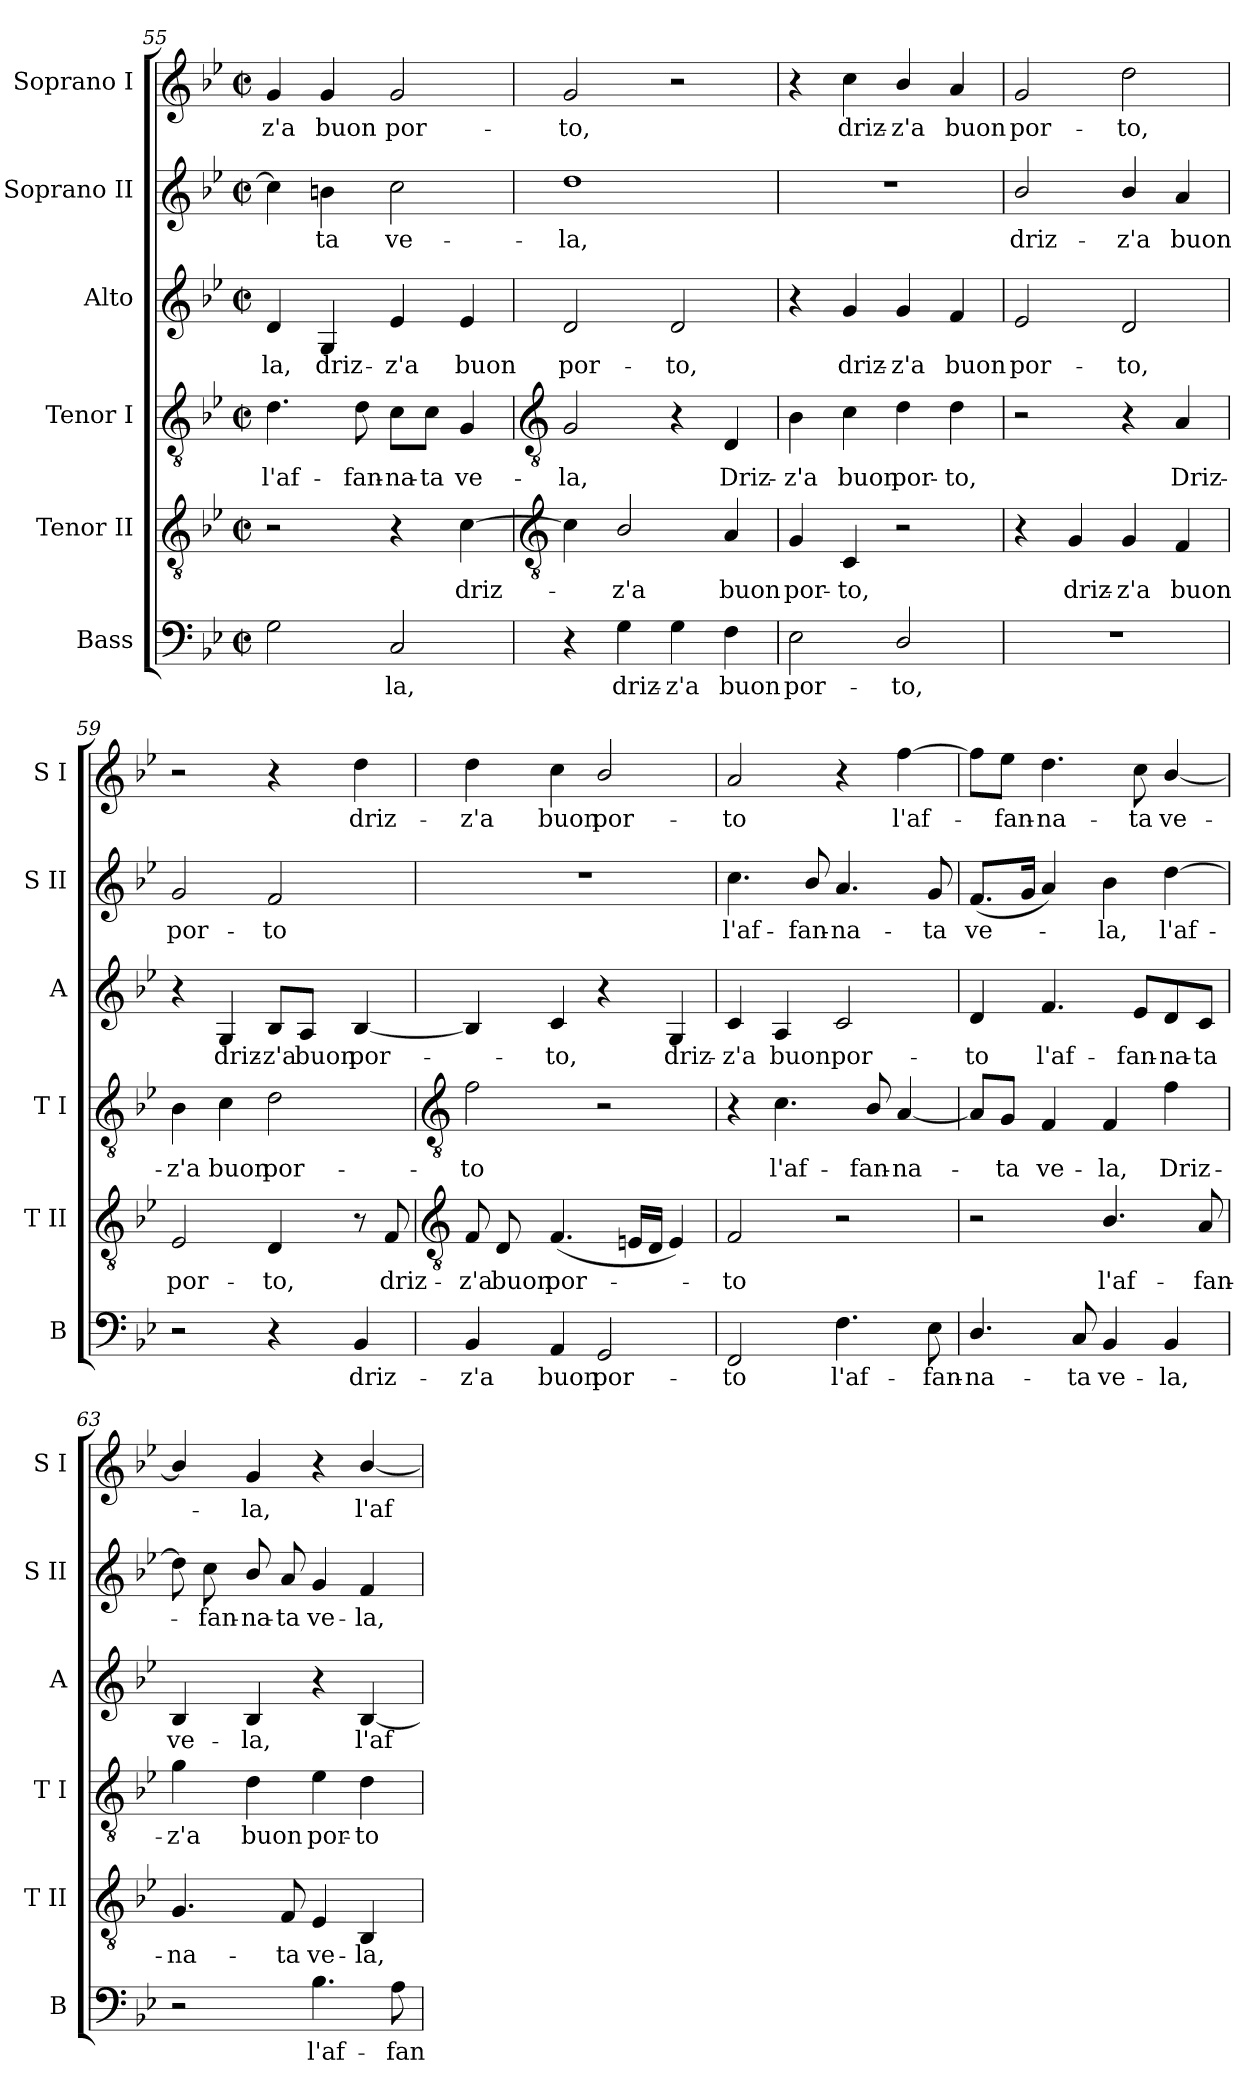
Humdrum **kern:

**kern	**text	**kern	**text	**kern	**text	**kern	**text	**kern	**text	**kern	**text
*part6	*part6	*part5	*part5	*part4	*part4	*part3	*part3	*part2	*part2	*part1	*part1
*staff6	*staff6	*staff5	*staff5	*staff4	*staff4	*staff3	*staff3	*staff2	*staff2	*staff1	*staff1
*I"Bass	*	*I"Tenor II	*	*I"Tenor I	*	*I"Alto	*	*I"Soprano II	*	*I"Soprano I	*
*I'B	*	*I'T II	*	*I'T I	*	*I'A	*	*I'S II	*	*I'S I	*
*clefF4	*	*clefGv2	*	*clefGv2	*	*clefG2	*	*clefG2	*	*clefG2	*
*k[b-e-]	*	*k[b-e-]	*	*k[b-e-]	*	*k[b-e-]	*	*k[b-e-]	*	*k[b-e-]	*
*B-:	*	*B-:	*	*B-:	*	*B-:	*	*B-:	*	*B-:	*
*M2/2	*	*M2/2	*	*M2/2	*	*M2/2	*	*M2/2	*	*M2/2	*
*met(c|)	*	*met(c|)	*	*met(c|)	*	*met(c|)	*	*met(c|)	*	*met(c|)	*
=55	=55	=55	=55	=55	=55	=55	=55	=55	=55	=55	=55
!	!	!	!	!	!LO:LY:b	!	!LO:LY:b	!	!	!	!LO:LY:b
2G	.	2r	.	4.d	l'af-	4d	-la,	4cc]	.	4g	-z'a
!	!	!	!	!	!	!	!LO:LY:b	!	!LO:LY:b	!	!LO:LY:b
.	.	.	.	.	.	4G	driz-	4bn	ta	4g	buon
!	!	!	!	!	!LO:LY:b	!	!	!	!	!	!
.	.	.	.	8d	-fan-	.	.	.	.	.	.
!	!LO:LY:b	!	!	!	!LO:LY:b	!	!LO:LY:b	!	!LO:LY:b	!	!LO:LY:b
2C	la,	4r	.	8c\L	-na-	4e-	-z'a	2cc	ve-	2g	por-
!	!	!	!	!	!LO:LY:b	!	!	!	!	!	!
.	.	.	.	8c\J	-ta	.	.	.	.	.	.
!	!	!	!LO:LY:b	!	!LO:LY:b	!	!LO:LY:b	!	!	!	!
.	.	[4c	driz-	4G	ve-	4e-	buon	.	.	.	.
!!LO:LB:g=z
=56	=56	=56	=56	=56	=56	=56	=56	=56	=56	=56	=56
*	*	*clefGv2	*	*clefGv2	*	*	*	*	*	*	*
!	!	!	!	!	!LO:LY:b	!	!LO:LY:b	!	!LO:LY:b	!	!LO:LY:b
4r	.	4c]	.	2G	-la,	2d	por-	1dd	-la,	2g	-to,
!	!LO:LY:b	!	!LO:LY:b	!	!	!	!	!	!	!	!
4G	driz-	2B-/	z'a	.	.	.	.	.	.	.	.
!	!LO:LY:b	!	!	!	!	!	!LO:LY:b	!	!	!	!
4G	-z'a	.	.	4r	.	2d	-to,	.	.	2r	.
!	!LO:LY:b	!	!LO:LY:b	!	!LO:LY:b	!	!	!	!	!	!
4F	buon	4A	buon	4D	Driz-	.	.	.	.	.	.
=57	=57	=57	=57	=57	=57	=57	=57	=57	=57	=57	=57
!	!LO:LY:b	!	!LO:LY:b	!	!LO:LY:b	!	!	!	!	!	!
2E-	por-	4G	por-	4B-	-z'a	4r	.	1r	.	4r	.
!	!	!	!LO:LY:b	!	!LO:LY:b	!	!LO:LY:b	!	!	!	!LO:LY:b
.	.	4C	-to,	4c	buon	4g	driz-	.	.	4cc	driz-
!	!LO:LY:b	!	!	!	!LO:LY:b	!	!LO:LY:b	!	!	!	!LO:LY:b
2D/	-to,	2r	.	4d	por-	4g	-z'a	.	.	4b-/	-z'a
!	!	!	!	!	!LO:LY:b	!	!LO:LY:b	!	!	!	!LO:LY:b
.	.	.	.	4d	-to,	4f	buon	.	.	4a	buon
=58	=58	=58	=58	=58	=58	=58	=58	=58	=58	=58	=58
!	!	!	!	!	!	!	!LO:LY:b	!	!LO:LY:b	!	!LO:LY:b
1r	.	4r	.	2r	.	2e-	por-	2b-/	driz-	2g	por-
!	!	!	!LO:LY:b	!	!	!	!	!	!	!	!
.	.	4G	driz-	.	.	.	.	.	.	.	.
!	!	!	!LO:LY:b	!	!	!	!LO:LY:b	!	!LO:LY:b	!	!LO:LY:b
.	.	4G	-z'a	4r	.	2d	-to,	4b-/	-z'a	2dd	-to,
!	!	!	!LO:LY:b	!	!LO:LY:b	!	!	!	!LO:LY:b	!	!
.	.	4F	buon	4A	Driz-	.	.	4a	buon	.	.
=59	=59	=59	=59	=59	=59	=59	=59	=59	=59	=59	=59
!	!	!	!LO:LY:b	!	!LO:LY:b	!	!	!	!LO:LY:b	!	!
2r	.	2E-	por-	4B-	-z'a	4r	.	2g	por-	2r	.
!	!	!	!	!	!LO:LY:b	!	!LO:LY:b	!	!	!	!
.	.	.	.	4c	buon	4G	driz-	.	.	.	.
!	!	!	!LO:LY:b	!	!LO:LY:b	!	!LO:LY:b	!	!LO:LY:b	!	!
4r	.	4D	-to,	2d	por-	8B-/L	-z'a	2f	-to	4r	.
!	!	!	!	!	!	!	!LO:LY:b	!	!	!	!
.	.	.	.	.	.	8A/J	buon	.	.	.	.
!	!LO:LY:b	!	!	!	!	!	!LO:LY:b	!	!	!	!LO:LY:b
4BB-	driz-	8r	.	.	.	[4B-	por-	.	.	4dd	driz-
!	!	!	!LO:LY:b	!	!	!	!	!	!	!	!
.	.	8F	driz-	.	.	.	.	.	.	.	.
!!LO:LB:g=z
=60	=60	=60	=60	=60	=60	=60	=60	=60	=60	=60	=60
*	*	*clefGv2	*	*clefGv2	*	*	*	*	*	*	*
!	!LO:LY:b	!	!LO:LY:b	!	!LO:LY:b	!	!	!	!	!	!LO:LY:b
4BB-	-z'a	8F	-z'a	2f	-to	4B-]	.	1r	.	4dd	-z'a
!	!	!	!LO:LY:b	!	!	!	!	!	!	!	!
.	.	8D	buon	.	.	.	.	.	.	.	.
!	!LO:LY:b	!	!LO:LY:b	!	!	!	!LO:LY:b	!	!	!	!LO:LY:b
4AA	buon	(<4.F	por-	.	.	4c	to,	.	.	4cc	buon
!	!LO:LY:b	!	!	!	!	!	!	!	!	!	!LO:LY:b
2GG	por-	.	.	2r	.	4r	.	.	.	2b-/	por-
.	.	16EnLL	.	.	.	.	.	.	.	.	.
.	.	16DJJ	.	.	.	.	.	.	.	.	.
!	!	!	!	!	!	!	!LO:LY:b	!	!	!	!
.	.	4E)	.	.	.	4G	driz-	.	.	.	.
=61	=61	=61	=61	=61	=61	=61	=61	=61	=61	=61	=61
!	!LO:LY:b	!	!LO:LY:b	!	!	!	!LO:LY:b	!	!LO:LY:b	!	!LO:LY:b
2FF	-to	2F	to	4r	.	4c	-z'a	4.cc	l'af-	2a	-to
!	!	!	!	!	!LO:LY:b	!	!LO:LY:b	!	!	!	!
.	.	.	.	4.c	l'af-	4A	buon	.	.	.	.
!	!	!	!	!	!	!	!	!	!LO:LY:b	!	!
.	.	.	.	.	.	.	.	8b-/	-fan-	.	.
!	!LO:LY:b	!	!	!	!	!	!LO:LY:b	!	!LO:LY:b	!	!
4.F	l'af-	2r	.	.	.	2c	por-	4.a	-na-	4r	.
!	!	!	!	!	!LO:LY:b	!	!	!	!	!	!
.	.	.	.	8B-/	-fan-	.	.	.	.	.	.
!	!	!	!	!	!LO:LY:b	!	!	!	!	!	!LO:LY:b
.	.	.	.	[4A	-na-	.	.	.	.	[4ff	l'af-
!	!LO:LY:b	!	!	!	!	!	!	!	!LO:LY:b	!	!
8E-	-fan-	.	.	.	.	.	.	8g	-ta	.	.
=62	=62	=62	=62	=62	=62	=62	=62	=62	=62	=62	=62
!	!LO:LY:b	!	!	!	!	!	!LO:LY:b	!	!LO:LY:b	!	!
4.D/	-na-	2r	.	8A/L]	.	4d	-to	(<8.fL	ve-	8ff\L]	.
!	!	!	!	!	!LO:LY:b	!	!	!	!	!	!LO:LY:b
.	.	.	.	8G/J	ta	.	.	.	.	8ee-\J	fan-
.	.	.	.	.	.	.	.	16gJ	.	.	.
!	!	!	!	!	!LO:LY:b	!	!LO:LY:b	!	!	!	!LO:LY:b
.	.	.	.	4F	ve-	4.f	l'af-	4a)	.	4.dd	-na-
!	!LO:LY:b	!	!	!	!	!	!	!	!	!	!
8C	-ta	.	.	.	.	.	.	.	.	.	.
!	!LO:LY:b	!	!LO:LY:b	!	!LO:LY:b	!	!	!	!LO:LY:b	!	!
4BB-	ve-	4.B-/	l'af-	4F	-la,	.	.	4b-	la,	.	.
!	!	!	!	!	!	!	!LO:LY:b	!	!	!	!LO:LY:b
.	.	.	.	.	.	8e-/L	-fan-	.	.	8cc	-ta
!	!LO:LY:b	!	!	!	!LO:LY:b	!	!LO:LY:b	!	!LO:LY:b	!	!LO:LY:b
4BB-	-la,	.	.	4f	Driz-	8d/	-na-	[4dd	l'af-	[4b-/	ve-
!	!	!	!LO:LY:b	!	!	!	!LO:LY:b	!	!	!	!
.	.	8A	-fan-	.	.	8c/J	-ta	.	.	.	.
=63	=63	=63	=63	=63	=63	=63	=63	=63	=63	=63	=63
!	!	!	!LO:LY:b	!	!LO:LY:b	!	!LO:LY:b	!	!	!	!
2r	.	4.G	-na-	4g	-z'a	4B-	ve-	8dd]	.	4b-/]	.
!	!	!	!	!	!	!	!	!	!LO:LY:b	!	!
.	.	.	.	.	.	.	.	8cc	-fan-	.	.
!	!	!	!	!	!LO:LY:b	!	!LO:LY:b	!	!LO:LY:b	!	!LO:LY:b
.	.	.	.	4d	buon	4B-	-la,	8b-/	-na-	4g	la,
!	!	!	!LO:LY:b	!	!	!	!	!	!LO:LY:b	!	!
.	.	8F	-ta	.	.	.	.	8a	-ta	.	.
!	!LO:LY:b	!	!LO:LY:b	!	!LO:LY:b	!	!	!	!LO:LY:b	!	!
4.B-	l'af-	4E-	ve-	4e-	por-	4r	.	4g	ve-	4r	.
!	!	!	!LO:LY:b	!	!LO:LY:b	!	!LO:LY:b	!	!LO:LY:b	!	!LO:LY:b
.	.	4BB-	-la,	4d	-to	[4B-	l'af-	4f	-la,	[4b-/	l'af-
!	!LO:LY:b	!	!	!	!	!	!	!	!	!	!
8A	-fan-	.	.	.	.	.	.	.	.	.	.
=	=	=	=	=	=	=	=	=	=	=	=
*-	*-	*-	*-	*-	*-	*-	*-	*-	*-	*-	*-
